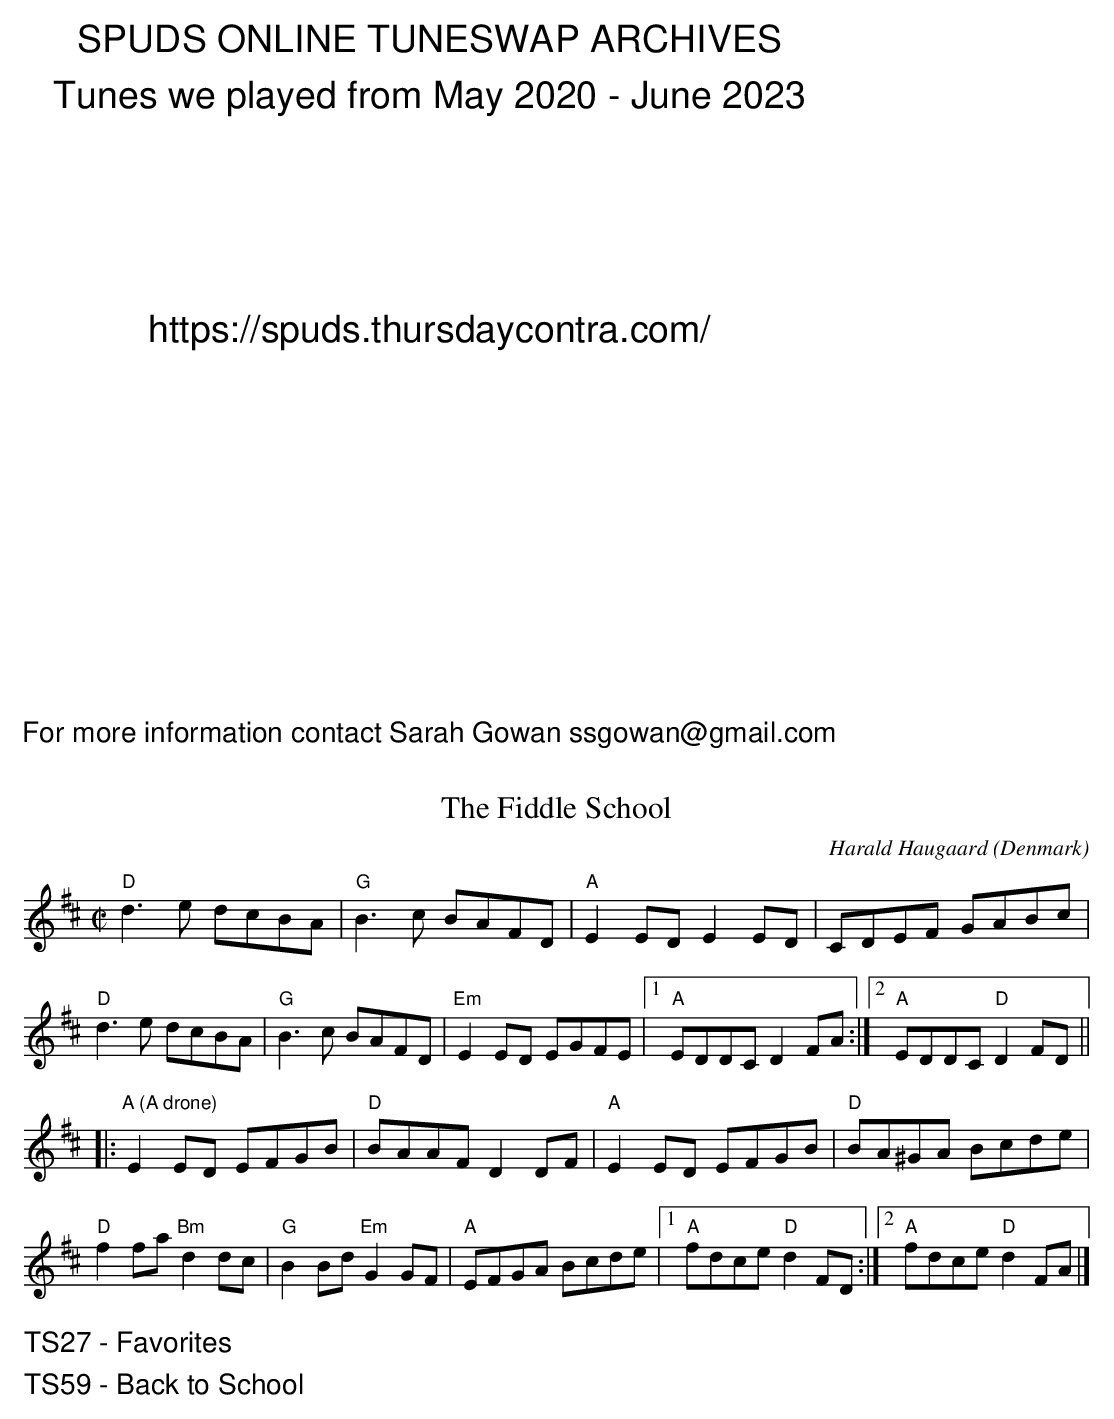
X:1
T:Fiddle School, The
O:Denmark
C:Harald Haugaard
K:D
L:1/8
M:C|
"D"d3e dcBA | "G"B3c BAFD | "A"E2 ED E2  ED | CDEF GABc |
"D"d3e dcBA | "G"B3c BAFD | "Em"E2 ED EGFE |1 "A"EDDC D2 FA :|2"A"EDDC "D"D2FD||
|:"A (A drone)"E2ED EFGB |"D" BAAF D2 DF |"A" E2ED EFGB |"D" BA^GA Bcde |
"D"f2 fa "Bm"d2 dc | "G"B2 Bd "Em"G2 GF | "A"EFGA Bcde |1"A"fdce "D"d2 FD:|2"A"fdce "D"d2 FA|]
